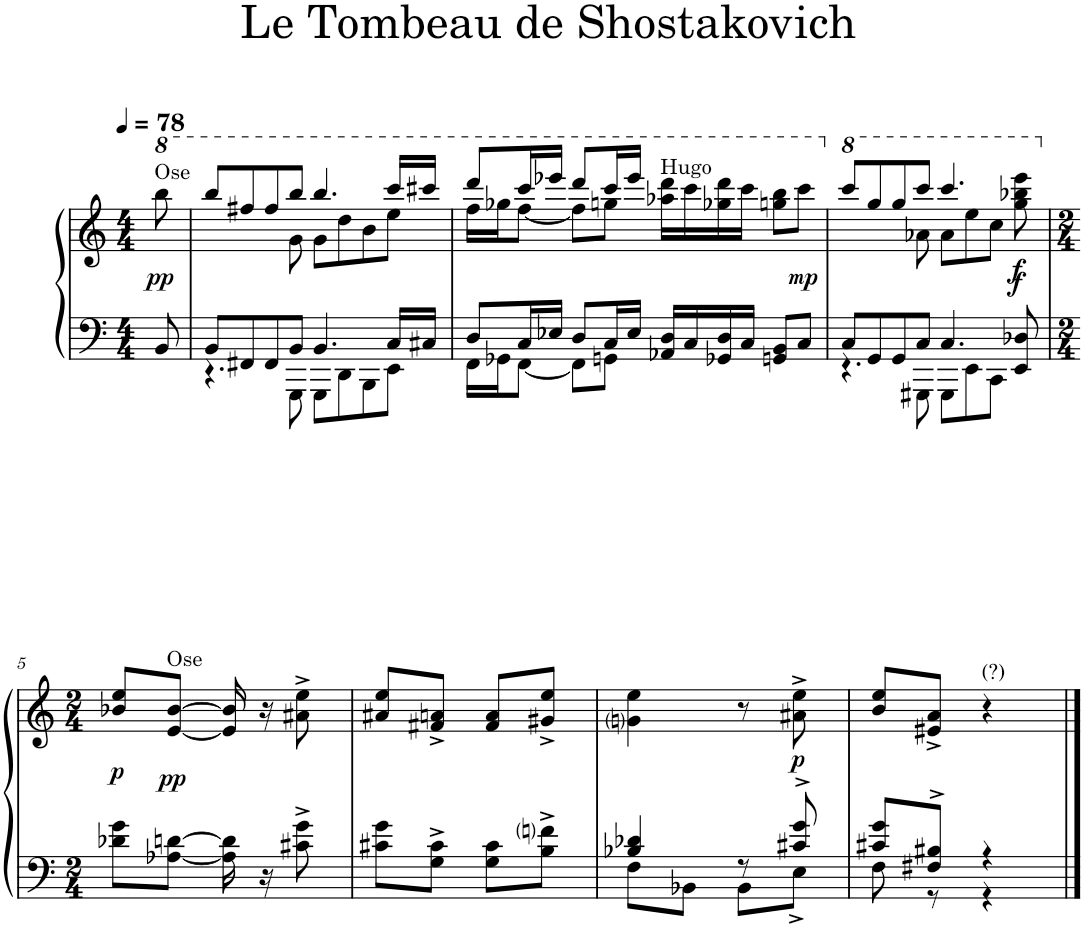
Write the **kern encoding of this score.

**kern	**kern	**dynam
*part1	*part1	*part1
*staff2	*staff1	*staff1/2
*I"Piano	*	*
*I'Pno.	*	*
*clefF4	*clefG2	*
*k[]	*k[]	*
*M4/4	*M4/4	*
*MM78	*MM78	*
*	*8va	*
=1	=1	=1
!	!LO:TX:a:t=Ose	!
!	!	!LO:DY:b
8BB/	8bbb\	pp
=2	=2	=2
*^	*^	*
8BB/L	4.r	8bbb/L	4.ryy	.
8FF#X/	.	8fff#X/	.	.
8FF#/	.	8fff#/	.	.
8BB/J	8GGG\	8bbb/J	8gg\	.
4.BB/	8GGG\L	4.bbb/	8gg\L	.
.	8DD\	.	8ddd\	.
.	8BBB\	.	8bb\	.
16C/LL	8EE\J	16cccc/LL	8eee\J	.
16C#X/JJ	.	16cccc#X/JJ	.	.
=3	=3	=3	=3	=3
8D/L	16FF\LL	8dddd/L	16fff\LL	.
.	16GG-X\J	.	16ggg-X\J	.
16C/L	[8FF\J	16cccc/L	[8fff\J	.
16E-X/JJ	.	16eeee-X/JJ	.	.
8D/L	8FF\L]	8dddd/L	8fff\L]	.
16C/L	8GGn\J	16cccc/L	8gggn\J	.
16E-/JJ	.	16eeee-/JJ	.	.
!	!	!LO:TX:a:t=Hugo	!	!
16AA-X/ 16D/LL	2ryy	16aaa-X\ 16dddd\LL	2ryy	.
16C/	.	16cccc\	.	.
16GG-X/ 16D/	.	16ggg-X\ 16dddd\	.	.
16C/JJ	.	16cccc\JJ	.	.
8GGn/ 8BB/L	.	8gggn\ 8bbb\L	.	.
!	!	!	!	!LO:DY:b
8C/J	.	8cccc\J	.	mp
=4	=4	=4	=4	=4
*	*	*X8va	*	*
*	*	*8va	*	*
8C/L	4.r	8cccc/L	4.ryy	.
8GG/	.	8ggg/	.	.
8GG/	.	8ggg/	.	.
8C/J	8GGG#X\	8cccc/J	8aa-X\	.
4.C/	8GGG#\L	4.cccc/	8aa-\L	.
.	8EE\	.	8eee\	.
.	8CC\J	.	8ccc\J	.
!	!	!	!	!LO:DY:b
!	!	!	!	!LO:DY:n=1:b
8EE/ 8D-X/	8ryy	8ggg\ 8bbb-X\ 8eeee\	8ryy	f f
*v	*v	*	*	*
*	*v	*v	*
!!LO:LB:g=z
=5	=5	=5
*M2/4	*M2/4	*
*	*X8va	*
*^	*^	*
!	!	!	!	!LO:DY:b
*v	*v	*	*	*
*	*v	*v	*
8d-X\ 8g\L	8b-X/ 8ee/L	p
!	!LO:TX:a:t=Ose	!
!	!	!LO:DY:b
[8A-X\ [8dn\J	[8e/ [8b-/J	pp
16A-\] 16d\]	16e/] 16b-/]	.
16r	16r	.
8c#X\^ 8g\^	8a#X\^ 8ee\^	.
=6	=6	=6
8c#X\ 8g\L	8a#X/ 8ee/L	.
8G\^ 8c#\^J	8f#X/^ 8an/^J	.
8G\ 8c#\L	8f#/ 8a/L	.
8B\^ 8fni\^J	8g#X/^ 8ee/^J	.
=7	=7	=7
*^	*	*
4B-X/ 4d-X/	8F\L	4gni\ 4ee\	.
.	8BB-X\J	.	.
8r	8BB-\L	8r	.
!	!	!	!LO:DY:b
8c#X/^ 8g/^	8E^\J	8a#X\^ 8ee\^	p
=8	=8	=8	=8
8c#X/ 8g/L	8F\	8b/ 8ee/L	.
8F#X/^ 8B#X/^J	8r	8e#X/^ 8a/^J	.
!	!	!LO:TX:a:t=(?)	!
4r	4r	4r	.
*v	*v	*	*
==	==	==
*-	*-	*-
